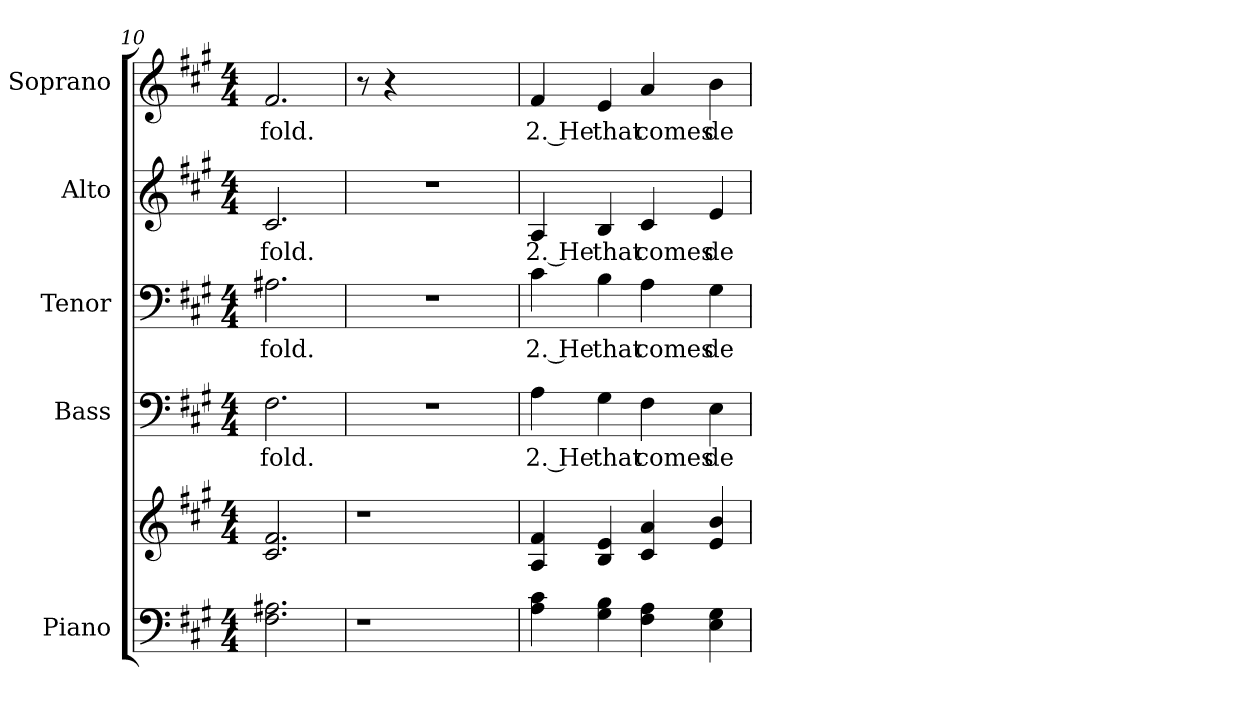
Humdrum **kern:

**kern	**kern	**kern	**text	**kern	**text	**kern	**text	**kern	**text
*part5	*part5	*part4	*part4	*part3	*part3	*part2	*part2	*part1	*part1
*staff6	*staff5	*staff4	*staff4	*staff3	*staff3	*staff2	*staff2	*staff1	*staff1
*I"Piano	*	*I"Bass	*	*I"Tenor	*	*I"Alto	*	*I"Soprano	*
*I'Pno.	*	*I'B.	*	*I'T.	*	*I'A.	*	*I'S.	*
*clefF4	*clefG2	*clefF4	*	*clefF4	*	*clefG2	*	*clefG2	*
*k[f#c#g#]	*k[f#c#g#]	*k[f#c#g#]	*	*k[f#c#g#]	*	*k[f#c#g#]	*	*k[f#c#g#]	*
*A:	*A:	*A:	*	*A:	*	*A:	*	*A:	*
*M4/4	*M4/4	*M4/4	*	*M4/4	*	*M4/4	*	*M4/4	*
=10	=10	=10	=10	=10	=10	=10	=10	=10	=10
!	!	!	!LO:LY:b:color=#000000	!	!	!	!	!	!
!	!	!	!	!	!LO:LY:b:color=#000000	!	!	!	!
!	!	!	!	!	!	!	!LO:LY:b:color=#000000	!	!
!	!	!	!	!	!	!	!	!	!LO:LY:b:color=#000000
2.F#i\ 2.A#Xi	2.c#i/ 2.f#i	2.F#i\	-fold.	2.A#Xi\	-fold.	2.c#i/	-fold.	2.f#i/	-fold.
!!LO:PB:g=z
=11	=11	=11	=11	=11	=11	=11	=11	=11	=11
!LO:N:vis=1	!LO:N:vis=1	!LO:N:vis=1	!	!LO:N:vis=1	!	!LO:N:vis=1	!	!	!
4.r	4.r	1r	.	1r	.	1r	.	8r	.
.	.	.	.	.	.	.	.	4r	.
2ryy	2ryy	.	.	.	.	.	.	2ryy	.
8ryy	8ryy	.	.	.	.	.	.	8ryy	.
=12	=12	=12	=12	=12	=12	=12	=12	=12	=12
!	!	!	!LO:LY:b:color=#000000	!	!	!	!	!	!
!	!	!	!	!	!LO:LY:b:color=#000000	!	!	!	!
!	!	!	!	!	!	!	!LO:LY:b:color=#000000	!	!
!	!	!	!	!	!	!	!	!	!LO:LY:b:color=#000000
4Ai\ 4c#i	4Ai/ 4f#i	4Ai\	2. He	4c#i\	2. He	4Ai/	2. He	4f#i/	2. He
!	!	!	!LO:LY:b:color=#000000	!	!	!	!	!	!
!	!	!	!	!	!LO:LY:b:color=#000000	!	!	!	!
!	!	!	!	!	!	!	!LO:LY:b:color=#000000	!	!
!	!	!	!	!	!	!	!	!	!LO:LY:b:color=#000000
4G#i\ 4Bi	4Bi/ 4ei	4G#i\	that	4Bi\	that	4Bi/	that	4ei/	that
!	!	!	!LO:LY:b:color=#000000	!	!	!	!	!	!
!	!	!	!	!	!LO:LY:b:color=#000000	!	!	!	!
!	!	!	!	!	!	!	!LO:LY:b:color=#000000	!	!
!	!	!	!	!	!	!	!	!	!LO:LY:b:color=#000000
4F#i\ 4Ai	4c#i/ 4ai	4F#i\	comes	4Ai\	comes	4c#i/	comes	4ai/	comes
!	!	!	!LO:LY:b:color=#000000	!	!	!	!	!	!
!	!	!	!	!	!LO:LY:b:color=#000000	!	!	!	!
!	!	!	!	!	!	!	!LO:LY:b:color=#000000	!	!
!	!	!	!	!	!	!	!	!	!LO:LY:b:color=#000000
4Ei\ 4G#i	4ei/ 4bi	4Ei\	de-	4G#i\	de-	4ei/	de-	4bi\	de-
=	=	=	=	=	=	=	=	=	=
*-	*-	*-	*-	*-	*-	*-	*-	*-	*-
